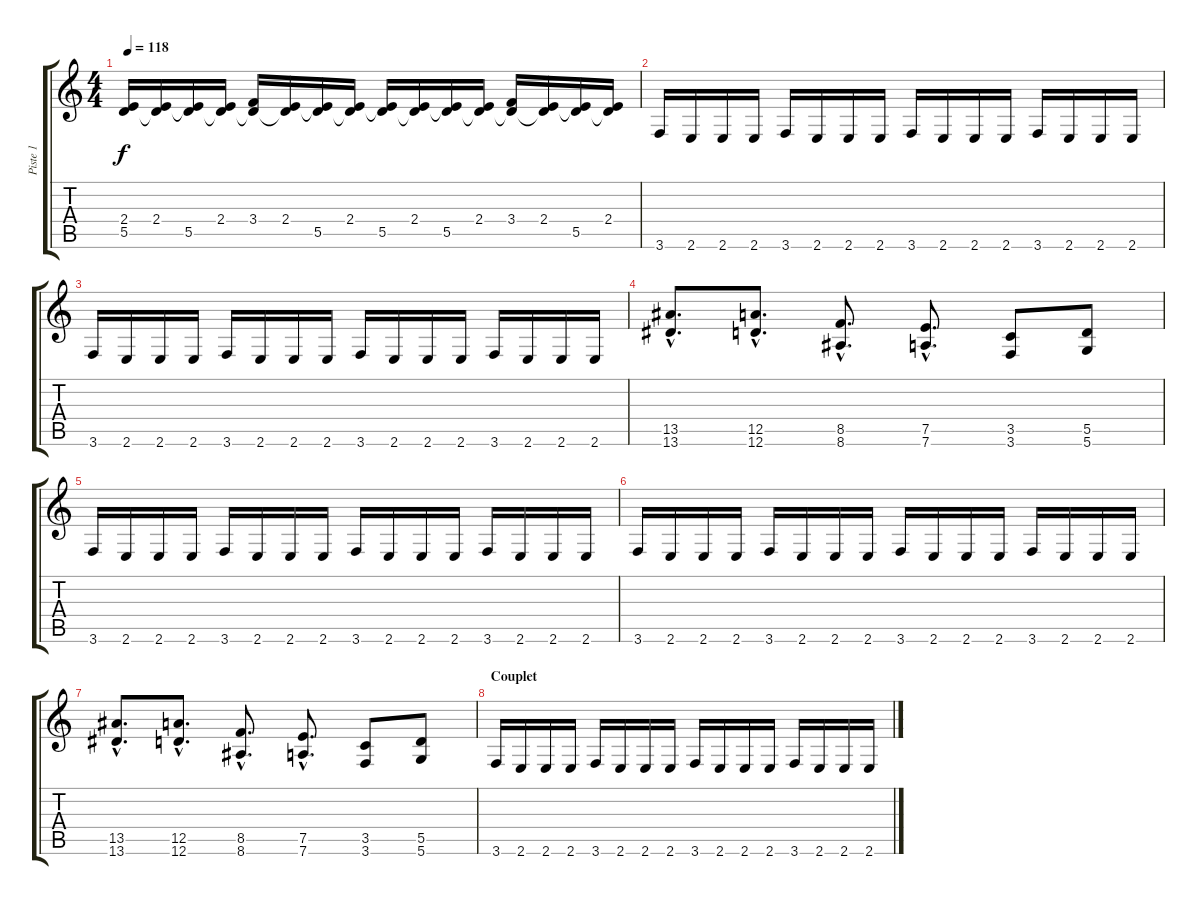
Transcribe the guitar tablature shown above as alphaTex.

\track ("Piste 1" "Piste 1") {instrument distortionguitar}
\staff {score tabs}
\tuning (E4 B3 G3 D3 A2 D2) {hide}
\ts (4 4)
\tempo 118
\clef g2
\ks c
(2.4{t} 5.5).16{dy f balance 8 instrument electricguitarjazz} (2.4 5.5{t}).16 (2.4{t} 5.5).16 (2.4 5.5{t}).16 (3.4 5.5{t}).16 (2.4 5.5{t}).16 (2.4{t} 5.5).16 (2.4 5.5{t}).16 (2.4{t} 5.5).16 (2.4 5.5{t}).16 (2.4{t} 5.5).16 (2.4 5.5{t}).16 (3.4 5.5{t}).16 (2.4 5.5{t}).16 (2.4{t} 5.5).16 (2.4 5.5{t}).16 |
3.6.16{balance 0 instrument distortionguitar} 2.6.16 2.6.16 2.6.16 3.6.16 2.6.16 2.6.16 2.6.16 3.6.16 2.6.16 2.6.16 2.6.16 3.6.16 2.6.16 2.6.16 2.6.16 |
3.6.16 2.6.16 2.6.16 2.6.16 3.6.16 2.6.16 2.6.16 2.6.16 3.6.16 2.6.16 2.6.16 2.6.16 3.6.16 2.6.16 2.6.16 2.6.16 |
(13.5{hac} 13.6{hac}).8{d} (12.5{hac} 12.6{hac}).8{d} (8.5{hac} 8.6{hac}).8{d} (7.5{hac} 7.6{hac}).8{d} (3.5 3.6).8 (5.5 5.6).8 |
3.6.16{balance 0 instrument distortionguitar} 2.6.16 2.6.16 2.6.16 3.6.16 2.6.16 2.6.16 2.6.16 3.6.16 2.6.16 2.6.16 2.6.16 3.6.16 2.6.16 2.6.16 2.6.16 |
3.6.16 2.6.16 2.6.16 2.6.16 3.6.16 2.6.16 2.6.16 2.6.16 3.6.16 2.6.16 2.6.16 2.6.16 3.6.16 2.6.16 2.6.16 2.6.16 |
(13.5{hac} 13.6{hac}).8{d} (12.5{hac} 12.6{hac}).8{d} (8.5{hac} 8.6{hac}).8{d} (7.5{hac} 7.6{hac}).8{d} (3.5 3.6).8 (5.5 5.6).8 |
\section ("" "Couplet")
3.6.16{balance 0 instrument distortionguitar} 2.6.16 2.6.16 2.6.16 3.6.16 2.6.16 2.6.16 2.6.16 3.6.16 2.6.16 2.6.16 2.6.16 3.6.16 2.6.16 2.6.16 2.6.16
